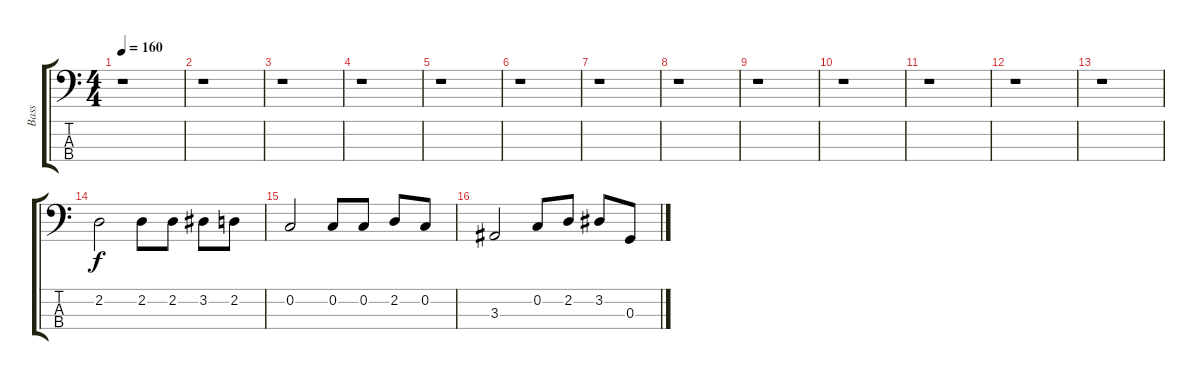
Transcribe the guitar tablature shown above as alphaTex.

\track ("Bass" "Bass") {instrument electricbasspick}
\staff {score tabs}
\tuning (F2 C2 G1 C1) {hide}
\ts (4 4)
\tempo 160
\clef f4
\ks c
r.1{dy f} |
r.1 |
r.1 |
r.1 |
r.1 |
r.1 |
r.1 |
r.1 |
r.1 |
r.1 |
r.1 |
r.1 |
r.1 |
2.2.2 2.2.8 2.2.8 3.2.8 2.2.8 |
0.2.2 0.2.8 0.2.8 2.2.8 0.2.8 |
3.3.2 0.2.8 2.2.8 3.2.8 0.3.8
